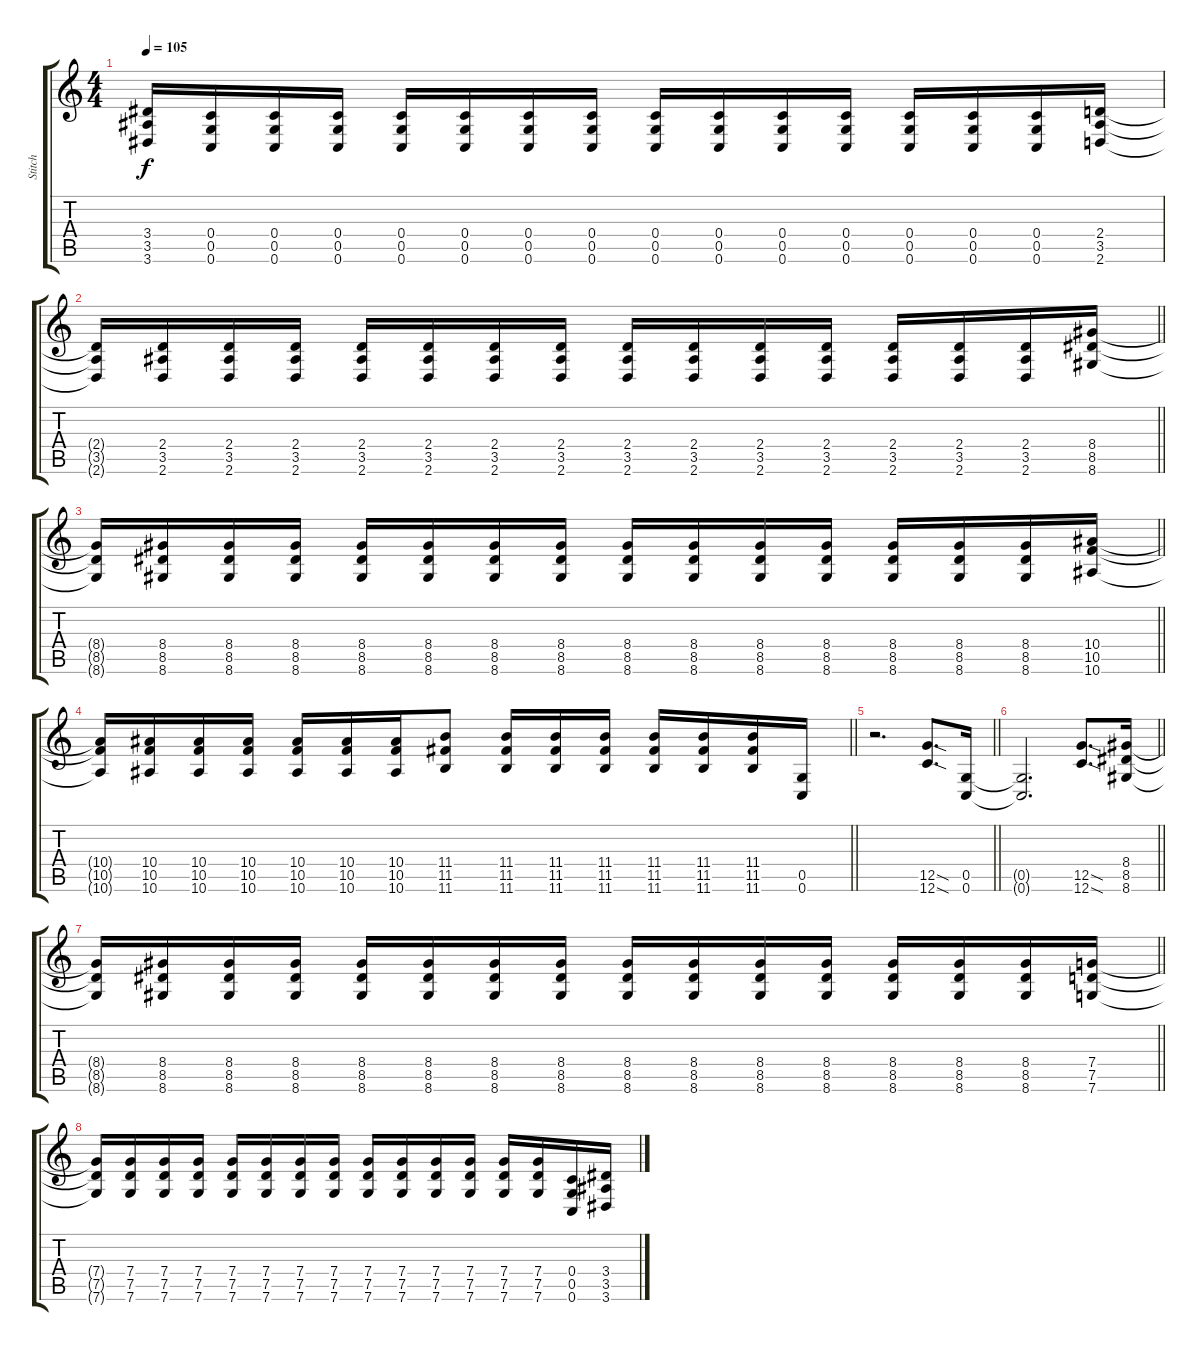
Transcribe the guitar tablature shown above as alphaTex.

\track ("Stitch" "Stitch") {instrument distortionguitar}
\staff {score tabs}
\tuning (D4 A3 F3 C3 G2 C2) {hide}
\ts (4 4)
\tempo 105
\clef g2
\ks c
(3.4{t} 3.5{t} 3.6{t}).16{dy f} (0.4 0.5 0.6).16 (0.4 0.5 0.6).16 (0.4 0.5 0.6).16 (0.4 0.5 0.6).16 (0.4 0.5 0.6).16 (0.4 0.5 0.6).16 (0.4 0.5 0.6).16 (0.4 0.5 0.6).16 (0.4 0.5 0.6).16 (0.4 0.5 0.6).16 (0.4 0.5 0.6).16 (0.4 0.5 0.6).16 (0.4 0.5 0.6).16 (0.4 0.5 0.6).16 (2.4 3.5 2.6).16 |
\barLineRight lightlight
(2.4{t} 3.5{t} 2.6{t}).16 (2.4 3.5 2.6).16 (2.4 3.5 2.6).16 (2.4 3.5 2.6).16 (2.4 3.5 2.6).16 (2.4 3.5 2.6).16 (2.4 3.5 2.6).16 (2.4 3.5 2.6).16 (2.4 3.5 2.6).16 (2.4 3.5 2.6).16 (2.4 3.5 2.6).16 (2.4 3.5 2.6).16 (2.4 3.5 2.6).16 (2.4 3.5 2.6).16 (2.4 3.5 2.6).16 (8.4 8.5 8.6).16 |
\section ("" "")
\barLineRight lightlight
(8.4{t} 8.5{t} 8.6{t}).16 (8.4 8.5 8.6).16 (8.4 8.5 8.6).16 (8.4 8.5 8.6).16 (8.4 8.5 8.6).16 (8.4 8.5 8.6).16 (8.4 8.5 8.6).16 (8.4 8.5 8.6).16 (8.4 8.5 8.6).16 (8.4 8.5 8.6).16 (8.4 8.5 8.6).16 (8.4 8.5 8.6).16 (8.4 8.5 8.6).16 (8.4 8.5 8.6).16 (8.4 8.5 8.6).16 (10.4 10.5 10.6).16 |
\barLineRight lightlight
(10.4{t} 10.5{t} 10.6{t}).16 (10.4 10.5 10.6).16 (10.4 10.5 10.6).16 (10.4 10.5 10.6).16 (10.4 10.5 10.6).16 (10.4 10.5 10.6).16 (10.4 10.5 10.6).16 (11.4 11.5 11.6).8 (11.4 11.5 11.6).16 (11.4 11.5 11.6).16 (11.4 11.5 11.6).16 (11.4 11.5 11.6).16 (11.4 11.5 11.6).16 (11.4 11.5 11.6).16 (0.5 0.6).16 |
\section ("" "")
\barLineRight lightlight
r.2{d} (12.5{sod} 12.6{sod}).8{d} (0.5 0.6).16 |
\barLineRight lightlight
(0.5{t} 0.6{t}).2{d} (12.5{sod} 12.6{sod}).8{d} (8.4 8.5 8.6).16 |
\section ("" "")
\barLineRight lightlight
(8.4{t} 8.5{t} 8.6{t}).16 (8.4 8.5 8.6).16 (8.4 8.5 8.6).16 (8.4 8.5 8.6).16 (8.4 8.5 8.6).16 (8.4 8.5 8.6).16 (8.4 8.5 8.6).16 (8.4 8.5 8.6).16 (8.4 8.5 8.6).16 (8.4 8.5 8.6).16 (8.4 8.5 8.6).16 (8.4 8.5 8.6).16 (8.4 8.5 8.6).16 (8.4 8.5 8.6).16 (8.4 8.5 8.6).16 (7.4 7.5 7.6).16 |
(7.4{t} 7.5{t} 7.6{t}).16 (7.4 7.5 7.6).16 (7.4 7.5 7.6).16 (7.4 7.5 7.6).16 (7.4 7.5 7.6).16 (7.4 7.5 7.6).16 (7.4 7.5 7.6).16 (7.4 7.5 7.6).16 (7.4 7.5 7.6).16 (7.4 7.5 7.6).16 (7.4 7.5 7.6).16 (7.4 7.5 7.6).16 (7.4 7.5 7.6).16 (7.4 7.5 7.6).16 (0.4 0.5 0.6).16 (3.4 3.5 3.6).16
